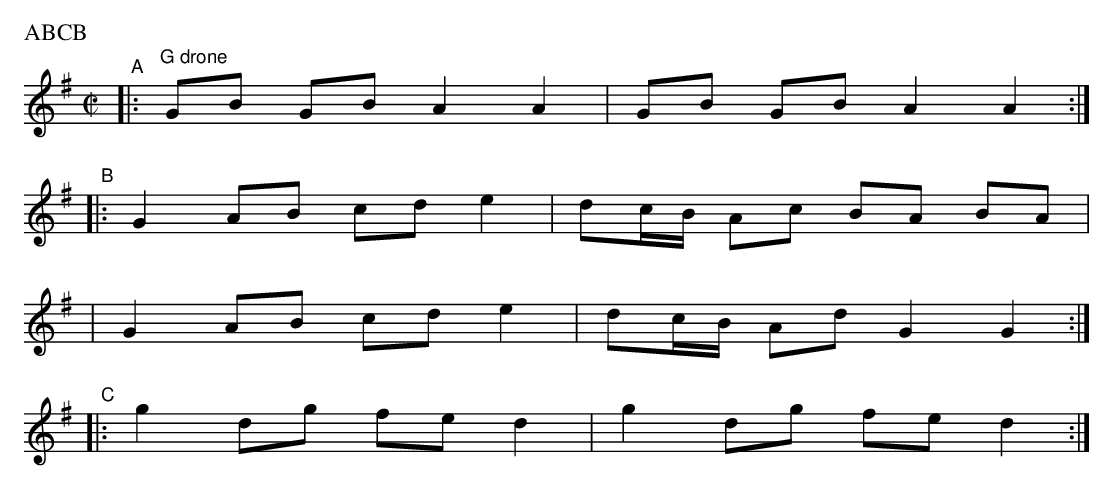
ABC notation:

X:1
M: C|
L: 1/8
P: Dans Fanch
P: ABCB
K: G
"A"\
|: "^G drone"GB GB A2 A2 | GB GB A2 A2 :|
"B"\
|: G2 AB cd e2 | dc/B/ Ac BA BA |
|  G2 AB cd e2 | dc/B/ Ad G2 G2 :|
"C"\
|: g2 dg fe d2 | g2 dg fe d2 :|
